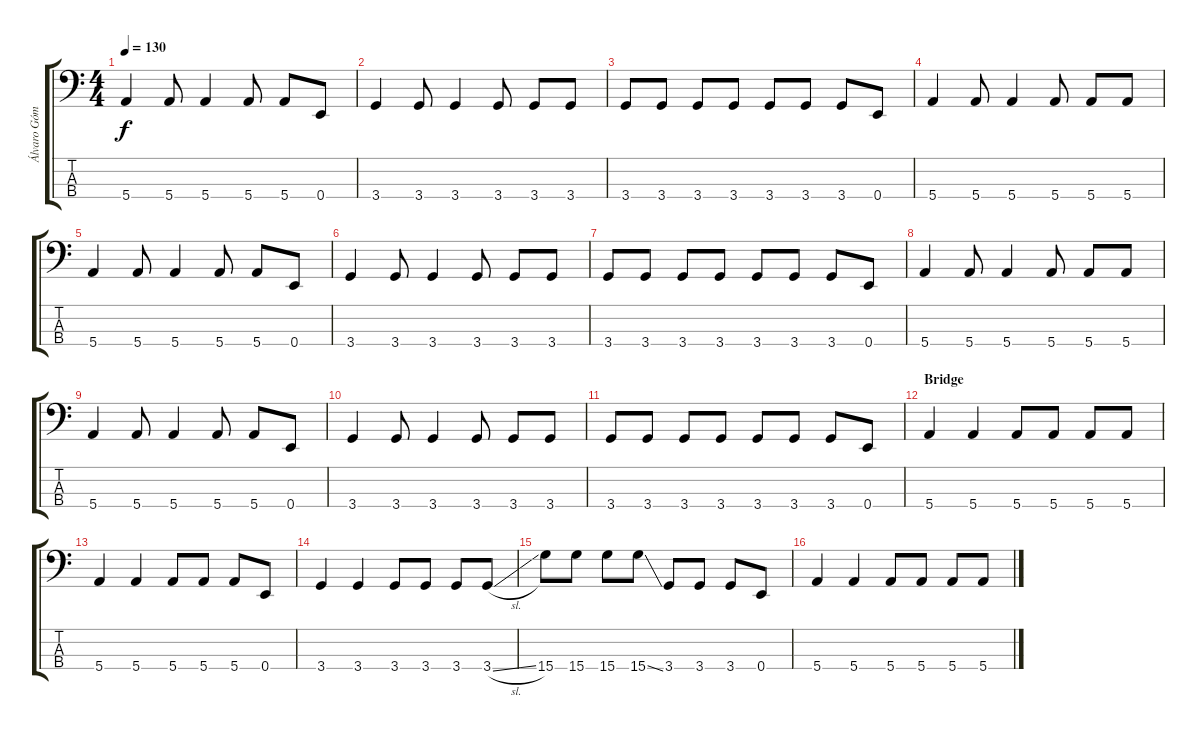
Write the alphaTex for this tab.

\track ("Álvaro Gómez (Baix)" "Álvaro Góm") {instrument electricbassfinger}
\staff {score tabs}
\tuning (G2 D2 A1 E1) {hide}
\ts (4 4)
\tempo 130
\clef f4
\ks c
5.4.4{dy f} 5.4.8 5.4.4 5.4.8 5.4.8 0.4.8 |
3.4.4 3.4.8 3.4.4 3.4.8 3.4.8 3.4.8 |
3.4.8 3.4.8 3.4.8 3.4.8 3.4.8 3.4.8 3.4.8 0.4.8 |
5.4.4 5.4.8 5.4.4 5.4.8 5.4.8 5.4.8 |
5.4.4 5.4.8 5.4.4 5.4.8 5.4.8 0.4.8 |
3.4.4 3.4.8 3.4.4 3.4.8 3.4.8 3.4.8 |
3.4.8 3.4.8 3.4.8 3.4.8 3.4.8 3.4.8 3.4.8 0.4.8 |
5.4.4 5.4.8 5.4.4 5.4.8 5.4.8 5.4.8 |
5.4.4 5.4.8 5.4.4 5.4.8 5.4.8 0.4.8 |
3.4.4 3.4.8 3.4.4 3.4.8 3.4.8 3.4.8 |
3.4.8 3.4.8 3.4.8 3.4.8 3.4.8 3.4.8 3.4.8 0.4.8 |
\section ("" "Bridge")
5.4.4 5.4.4 5.4.8 5.4.8 5.4.8 5.4.8 |
5.4.4 5.4.4 5.4.8 5.4.8 5.4.8 0.4.8 |
3.4.4 3.4.4 3.4.8 3.4.8 3.4.8 3.4{sl}.8 |
15.4.8 15.4.8 15.4.8 15.4{ss}.8 3.4.8 3.4.8 3.4.8 0.4.8 |
5.4.4 5.4.4 5.4.8 5.4.8 5.4.8 5.4.8
